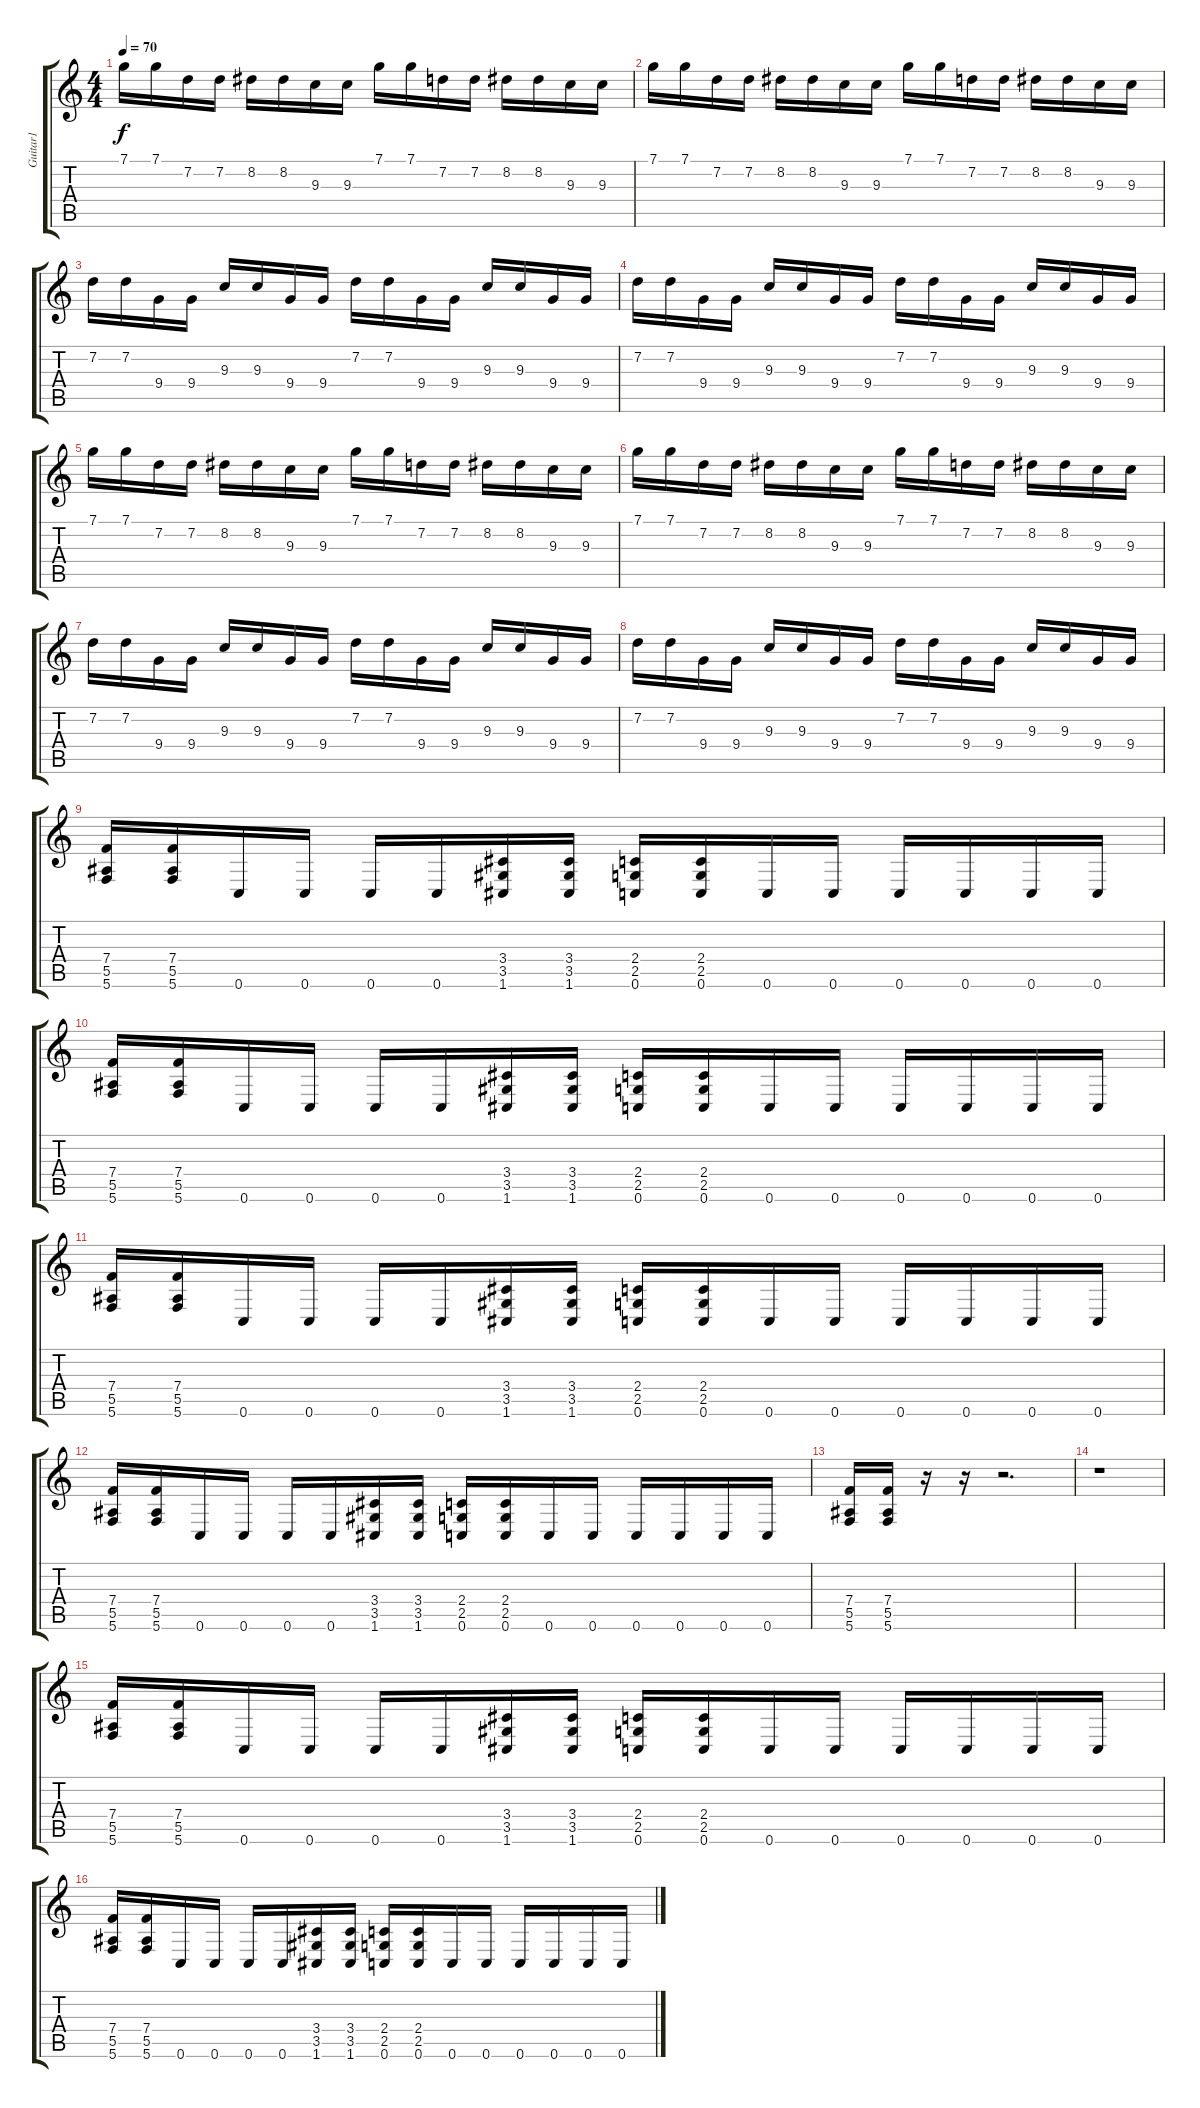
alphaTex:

\track ("Guitar1" "Guitar1") {instrument distortionguitar}
\staff {score tabs}
\tuning (C4 G3 Eb3 Bb2 F2 C2) {hide}
\ts (4 4)
\tempo 70
\clef g2
\ks c
7.1.16{dy f} 7.1.16 7.2.16 7.2.16 8.2.16 8.2.16 9.3.16 9.3.16 7.1.16 7.1.16 7.2.16 7.2.16 8.2.16 8.2.16 9.3.16 9.3.16 |
7.1.16 7.1.16 7.2.16 7.2.16 8.2.16 8.2.16 9.3.16 9.3.16 7.1.16 7.1.16 7.2.16 7.2.16 8.2.16 8.2.16 9.3.16 9.3.16 |
7.2.16 7.2.16 9.4.16 9.4.16 9.3.16 9.3.16 9.4.16 9.4.16 7.2.16 7.2.16 9.4.16 9.4.16 9.3.16 9.3.16 9.4.16 9.4.16 |
7.2.16 7.2.16 9.4.16 9.4.16 9.3.16 9.3.16 9.4.16 9.4.16 7.2.16 7.2.16 9.4.16 9.4.16 9.3.16 9.3.16 9.4.16 9.4.16 |
7.1.16 7.1.16 7.2.16 7.2.16 8.2.16 8.2.16 9.3.16 9.3.16 7.1.16 7.1.16 7.2.16 7.2.16 8.2.16 8.2.16 9.3.16 9.3.16 |
7.1.16 7.1.16 7.2.16 7.2.16 8.2.16 8.2.16 9.3.16 9.3.16 7.1.16 7.1.16 7.2.16 7.2.16 8.2.16 8.2.16 9.3.16 9.3.16 |
7.2.16 7.2.16 9.4.16 9.4.16 9.3.16 9.3.16 9.4.16 9.4.16 7.2.16 7.2.16 9.4.16 9.4.16 9.3.16 9.3.16 9.4.16 9.4.16 |
7.2.16 7.2.16 9.4.16 9.4.16 9.3.16 9.3.16 9.4.16 9.4.16 7.2.16 7.2.16 9.4.16 9.4.16 9.3.16 9.3.16 9.4.16 9.4.16 |
(7.4 5.5 5.6).16 (7.4 5.5 5.6).16 0.6.16 0.6.16 0.6.16 0.6.16 (3.4 3.5 1.6).16 (3.4 3.5 1.6).16 (2.4 2.5 0.6).16 (2.4 2.5 0.6).16 0.6.16 0.6.16 0.6.16 0.6.16 0.6.16 0.6.16 |
(7.4 5.5 5.6).16 (7.4 5.5 5.6).16 0.6.16 0.6.16 0.6.16 0.6.16 (3.4 3.5 1.6).16 (3.4 3.5 1.6).16 (2.4 2.5 0.6).16 (2.4 2.5 0.6).16 0.6.16 0.6.16 0.6.16 0.6.16 0.6.16 0.6.16 |
(7.4 5.5 5.6).16 (7.4 5.5 5.6).16 0.6.16 0.6.16 0.6.16 0.6.16 (3.4 3.5 1.6).16 (3.4 3.5 1.6).16 (2.4 2.5 0.6).16 (2.4 2.5 0.6).16 0.6.16 0.6.16 0.6.16 0.6.16 0.6.16 0.6.16 |
(7.4 5.5 5.6).16 (7.4 5.5 5.6).16 0.6.16 0.6.16 0.6.16 0.6.16 (3.4 3.5 1.6).16 (3.4 3.5 1.6).16 (2.4 2.5 0.6).16 (2.4 2.5 0.6).16 0.6.16 0.6.16 0.6.16 0.6.16 0.6.16 0.6.16 |
(7.4 5.5 5.6).16 (7.4 5.5 5.6).16 r.16 r.16 r.2{d} |
r.1 |
(7.4 5.5 5.6).16 (7.4 5.5 5.6).16 0.6.16 0.6.16 0.6.16 0.6.16 (3.4 3.5 1.6).16 (3.4 3.5 1.6).16 (2.4 2.5 0.6).16 (2.4 2.5 0.6).16 0.6.16 0.6.16 0.6.16 0.6.16 0.6.16 0.6.16 |
(7.4 5.5 5.6).16 (7.4 5.5 5.6).16 0.6.16 0.6.16 0.6.16 0.6.16 (3.4 3.5 1.6).16 (3.4 3.5 1.6).16 (2.4 2.5 0.6).16 (2.4 2.5 0.6).16 0.6.16 0.6.16 0.6.16 0.6.16 0.6.16 0.6.16
